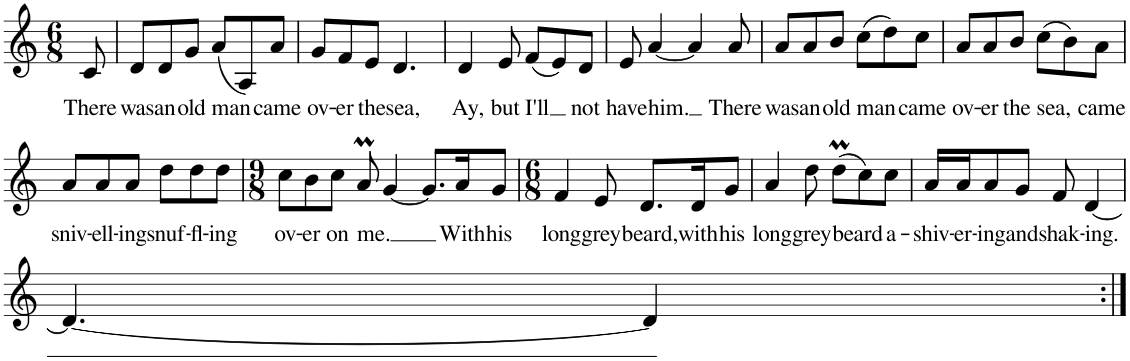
**kern	**text
*part1	*part1
*staff1	*staff1
*I"Piano	*
*I'Pno	*
*clefG2	*
*k[]	*
*M6/8	*
=1	=1
!	!LO:LY:b
8c/	There
=2	=2
!	!LO:LY:b
8d/L	was
!	!LO:LY:b
8d/	an
!	!LO:LY:b
8g/J	old
!	!LO:LY:b
(8a/L	man
8A/)	.
!	!LO:LY:b
8a/J	came
=3	=3
!	!LO:LY:b
8g/L	ov-
!	!LO:LY:b
8f/	-er
!	!LO:LY:b
8e/J	the
!	!LO:LY:b
4.d/	sea,
=4	=4
!	!LO:LY:b
4d/	Ay,
!	!LO:LY:b
8e/	but
!	!LO:LY:b
(8f/L	I'll
8e/)	.
!	!LO:LY:b
8d/J	not
=5	=5
!	!LO:LY:b
8e/	have
!	!LO:LY:b
[4a/	him.
4a/]	.
!	!LO:LY:b
8a/	There
=6	=6
!	!LO:LY:b
8a/L	was
!	!LO:LY:b
8a/	an
!	!LO:LY:b
8b/J	old
!	!LO:LY:b
(8cc\L	man
8dd\)	.
!	!LO:LY:b
8cc\J	came
=7	=7
!	!LO:LY:b
8a/L	ov-
!	!LO:LY:b
8a/	-er
!	!LO:LY:b
8b/J	the
!	!LO:LY:b
(8cc\L	sea,
8b\)	.
!	!LO:LY:b
8a\J	came
!!LO:LB:g=z
=8	=8
!	!LO:LY:b
8a/L	sniv-
!	!LO:LY:b
8a/	-ell-
!	!LO:LY:b
8a/J	-ing
!	!LO:LY:b
8dd\L	snuf-
!	!LO:LY:b
8dd\	-fl-
!	!LO:LY:b
8dd\J	-ing
=9	=9
*M9/8	*
!	!LO:LY:b
8cc\L	ov-
!	!LO:LY:b
8b\	-er
!	!LO:LY:b
8cc\J	on
!	!LO:LY:b
8aM/	me.
[4g/	.
8.g/L]	.
!	!LO:LY:b
16a/K	With
!	!LO:LY:b
8g/J	his
=10	=10
*M6/8	*
!	!LO:LY:b
4f/	long
!	!LO:LY:b
8e/	grey
!	!LO:LY:b
8.d/L	beard,
!	!LO:LY:b
16d/K	with
!	!LO:LY:b
8g/J	his
=11	=11
!	!LO:LY:b
4a/	long
!	!LO:LY:b
8dd\	grey
!	!LO:LY:b
(8ddM\L	beard
8cc\)	.
!	!LO:LY:b
8cc\J	a-
=12	=12
!	!LO:LY:b
16a/LL	-shiv-
!	!LO:LY:b
16a/J	-er-
!	!LO:LY:b
8a/	-ing
!	!LO:LY:b
8g/J	and
!	!LO:LY:b
8f/	shak-
!	!LO:LY:b
[4d/	-ing.
!!LO:LB:g=z
=13	=13
4.d/_	.
4d/]	.
=:|!	=:|!
*-	*-
